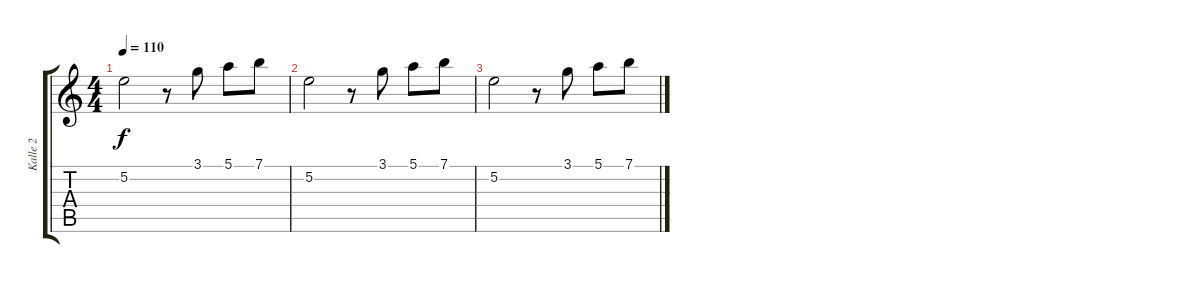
\track ("Kalle 2" "Kalle 2") {instrument overdrivenguitar}
\staff {score tabs}
\tuning (E4 B3 G3 D3 A2 E2) {hide}
\ts (4 4)
\tempo 110
\clef g2
\ks c
5.2.2{dy f} r.8 3.1.8 5.1.8 7.1.8 |
5.2.2 r.8 3.1.8 5.1.8 7.1.8 |
5.2.2 r.8 3.1.8 5.1.8 7.1.8
